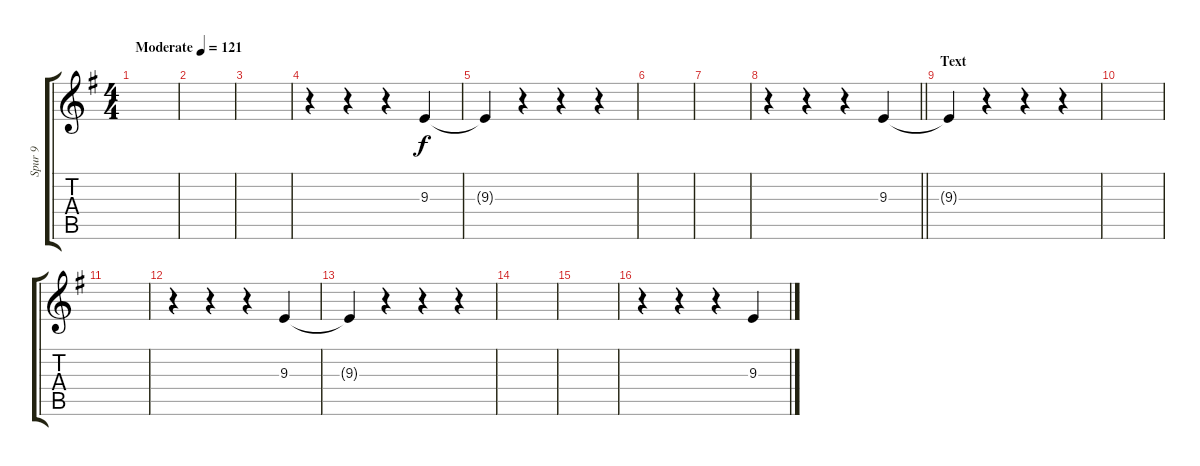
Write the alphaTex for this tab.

\track ("Spur 9" "Spur 9") {instrument reversecymbal}
\staff {score tabs}
\tuning (E4 B3 G3 D3 A2 E2) {hide}
\ts (4 4)
\tempo (121 "Moderate")
\clef g2
\ks g
|
|
|
r.4 r.4 r.4 9.3.4 |
9.3{t}.4 r.4 r.4 r.4 |
|
|
\barLineRight lightlight
r.4 r.4 r.4 9.3.4 |
\section ("" "Text")
9.3{t}.4 r.4 r.4 r.4 |
|
|
r.4 r.4 r.4 9.3.4 |
9.3{t}.4 r.4 r.4 r.4 |
|
|
r.4 r.4 r.4 9.3.4
